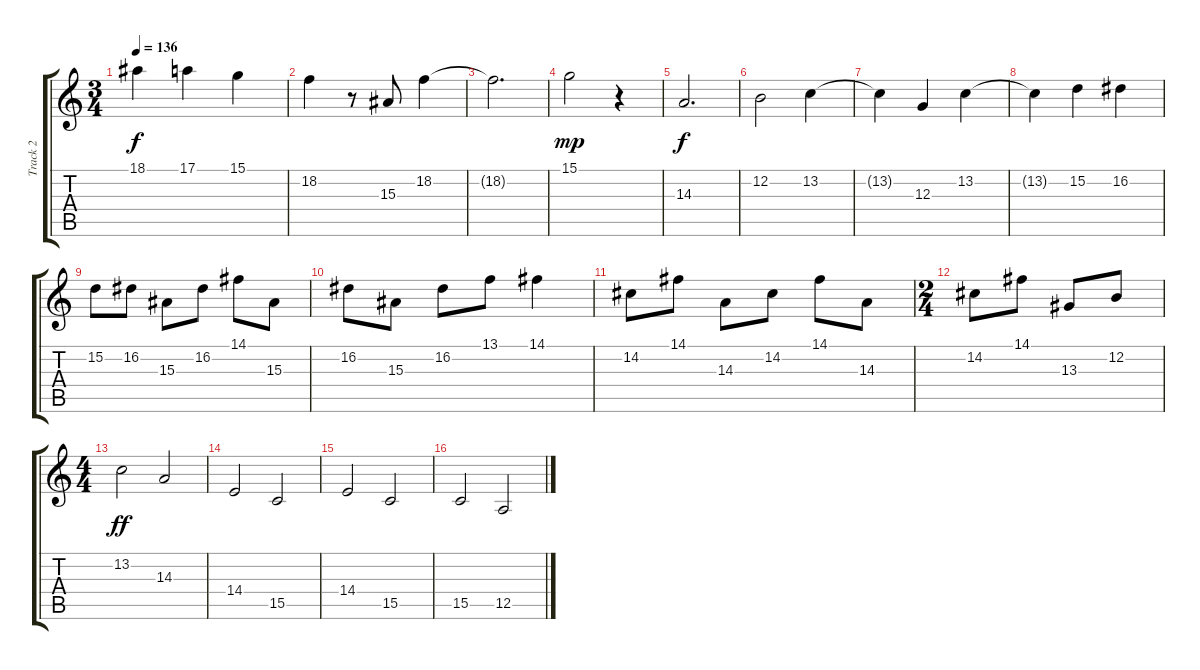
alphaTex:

\track ("Track 2" "Track 2") {instrument violin}
\staff {score tabs}
\tuning (E4 B3 G3 D3 A2 E2) {hide}
\ts (3 4)
\tempo 136
\clef g2
\ks c
18.1.4{dy f} 17.1.4 15.1.4 |
18.2.4 r.8 15.3.8 18.2.4 |
18.2{t}.2{d} |
15.1.2{dy mp} r.4 |
14.3.2{d dy f instrument flute} |
12.2.2 13.2.4 |
13.2{t}.4 12.3.4 13.2.4 |
13.2{t}.4 15.2.4 16.2.4 |
15.2.8 16.2.8 15.3.8 16.2.8 14.1.8 15.3.8 |
16.2.8 15.3.8 16.2.8 13.1.8 14.1.4 |
14.2.8 14.1.8 14.3.8 14.2.8 14.1.8 14.3.8 |
\ts (2 4)
14.2.8 14.1.8 13.3.8 12.2.8 |
\ts (4 4)
13.2.2{dy ff instrument drawbarorgan} 14.3.2 |
14.4.2 15.5.2 |
14.4.2 15.5.2 |
15.5.2 12.5.2
